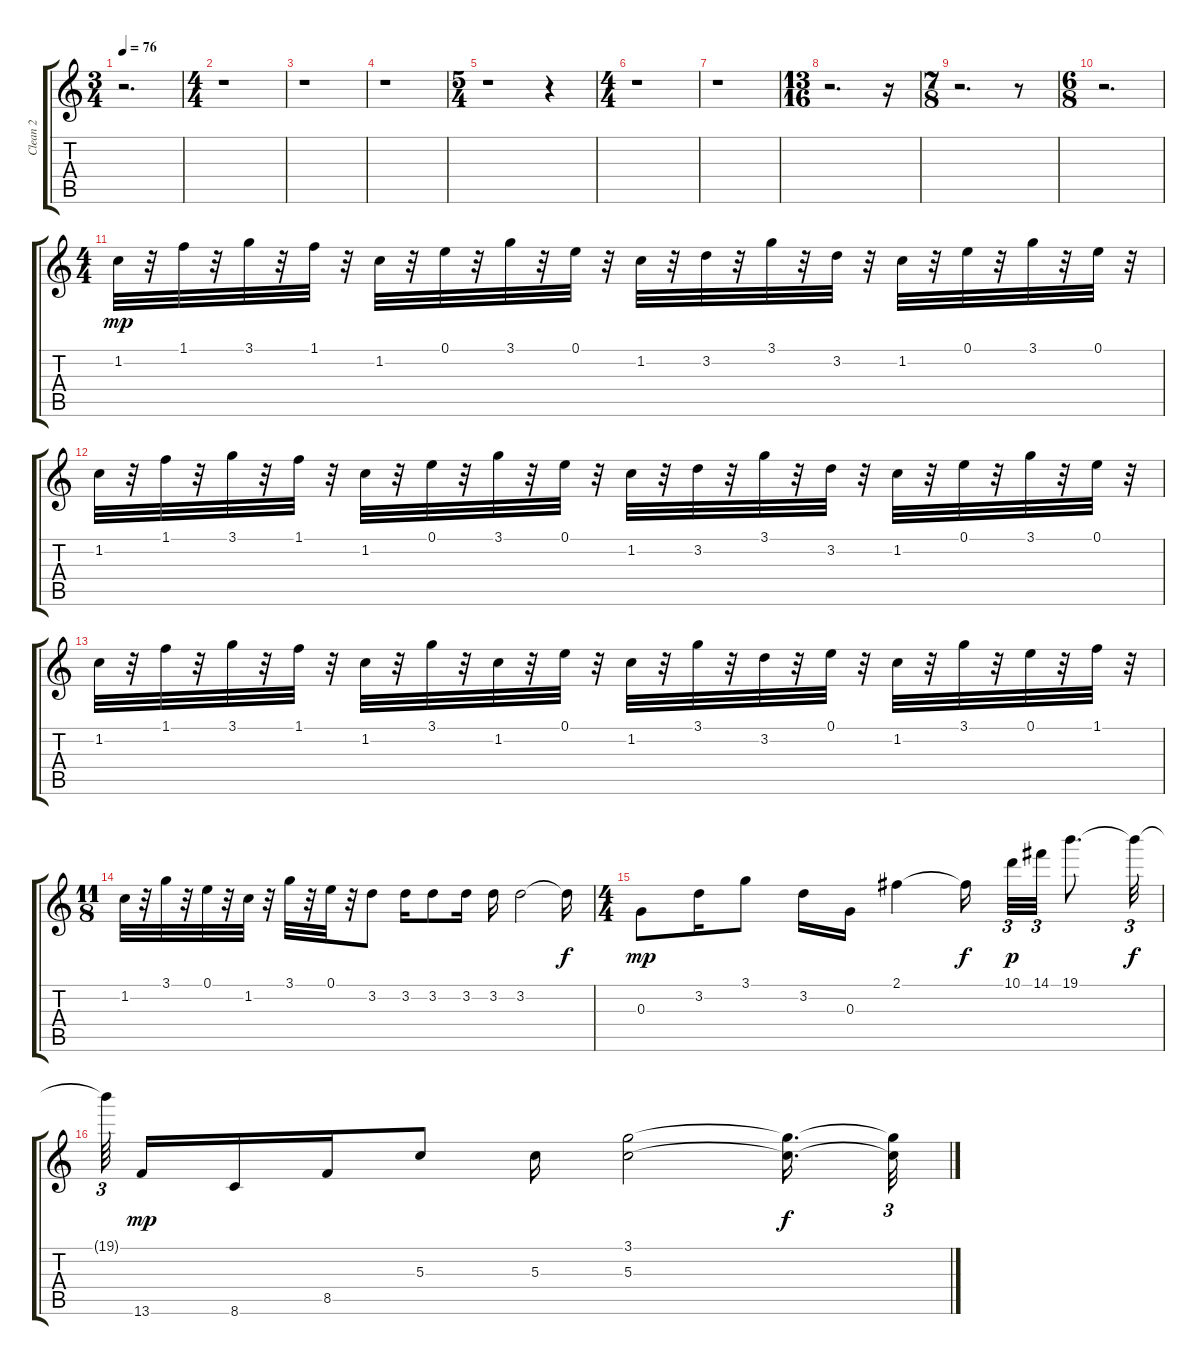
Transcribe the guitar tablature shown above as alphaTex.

\track ("Clean 2" "Clean 2") {instrument acousticguitarnylon}
\staff {score tabs}
\tuning (E4 B3 G3 D3 A2 E2) {hide}
\ts (3 4)
\tempo 76
\clef g2
\ks c
r.2{d dy mp} |
\ts (4 4)
r.1 |
r.1 |
r.1 |
\ts (5 4)
r.1 r.4 |
\ts (4 4)
r.1 |
r.1 |
\ts (13 16)
r.2{d} r.16 |
\ts (7 8)
r.2{d} r.8 |
\ts (6 8)
r.2{d} |
\ts (4 4)
1.2.32{volume 16 balance 0 instrument acousticguitarnylon} r.32 1.1.32 r.32 3.1.32 r.32 1.1.32 r.32 1.2.32 r.32 0.1.32 r.32 3.1.32 r.32 0.1.32 r.32 1.2.32 r.32 3.2.32 r.32 3.1.32 r.32 3.2.32 r.32 1.2.32 r.32 0.1.32 r.32 3.1.32 r.32 0.1.32 r.32 |
1.2.32 r.32 1.1.32 r.32 3.1.32 r.32 1.1.32 r.32 1.2.32 r.32 0.1.32 r.32 3.1.32 r.32 0.1.32 r.32 1.2.32 r.32 3.2.32 r.32 3.1.32 r.32 3.2.32 r.32 1.2.32 r.32 0.1.32 r.32 3.1.32 r.32 0.1.32 r.32 |
1.2.32 r.32 1.1.32 r.32 3.1.32 r.32 1.1.32 r.32 1.2.32 r.32 3.1.32 r.32 1.2.32 r.32 0.1.32 r.32 1.2.32 r.32 3.1.32 r.32 3.2.32 r.32 0.1.32 r.32 1.2.32 r.32 3.1.32 r.32 0.1.32 r.32 1.1.32 r.32 |
\ts (11 8)
1.2.32 r.32 3.1.32 r.32 0.1.32 r.32 1.2.32 r.32 3.1.32 r.32 0.1.32 r.32 3.2.8 3.2.16 3.2.8 3.2.16 3.2.16 3.2.2 3.2{t}.16{dy f} |
\ts (4 4)
0.3.8{dy mp} 3.2.16 3.1.8 3.2.16 0.3.16 2.1.4 2.1{t}.16{dy f} 10.1.32{tu (3 2) dy p} 14.1.32{tu (3 2)} 19.1.8{d} 19.1{t}.32{tu (3 2) dy f} |
19.1{t}.64{tu (3 2)} 13.6.16{dy mp} 8.6.16 8.5.16 5.3.8 5.3.16 (3.1 5.3).2 (3.1{t} 5.3{t}).16{d dy f} (3.1{t} 5.3{t}).32{tu (3 2)}
